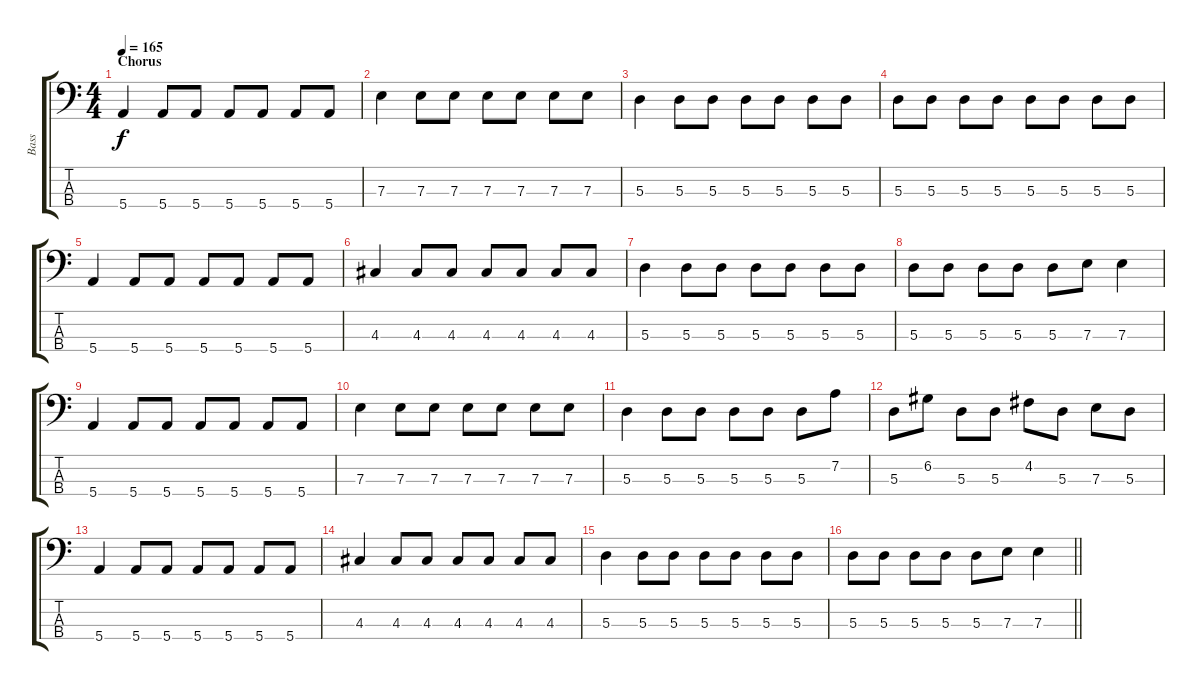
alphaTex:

\track ("Bass" "Bass") {instrument electricbasspick}
\staff {score tabs}
\tuning (G2 D2 A1 E1) {hide}
\ts (4 4)
\section ("" "Chorus")
\tempo 165
\clef f4
\ks c
5.4.4{dy f} 5.4.8 5.4.8 5.4.8 5.4.8 5.4.8 5.4.8 |
7.3.4 7.3.8 7.3.8 7.3.8 7.3.8 7.3.8 7.3.8 |
5.3.4 5.3.8 5.3.8 5.3.8 5.3.8 5.3.8 5.3.8 |
5.3.8 5.3.8 5.3.8 5.3.8 5.3.8 5.3.8 5.3.8 5.3.8 |
5.4.4 5.4.8 5.4.8 5.4.8 5.4.8 5.4.8 5.4.8 |
4.3.4 4.3.8 4.3.8 4.3.8 4.3.8 4.3.8 4.3.8 |
5.3.4 5.3.8 5.3.8 5.3.8 5.3.8 5.3.8 5.3.8 |
5.3.8 5.3.8 5.3.8 5.3.8 5.3.8 7.3.8 7.3.4 |
5.4.4 5.4.8 5.4.8 5.4.8 5.4.8 5.4.8 5.4.8 |
7.3.4 7.3.8 7.3.8 7.3.8 7.3.8 7.3.8 7.3.8 |
5.3.4 5.3.8 5.3.8 5.3.8 5.3.8 5.3.8 7.2.8 |
5.3.8 6.2.8 5.3.8 5.3.8 4.2.8 5.3.8 7.3.8 5.3.8 |
5.4.4 5.4.8 5.4.8 5.4.8 5.4.8 5.4.8 5.4.8 |
4.3.4 4.3.8 4.3.8 4.3.8 4.3.8 4.3.8 4.3.8 |
5.3.4 5.3.8 5.3.8 5.3.8 5.3.8 5.3.8 5.3.8 |
\barLineRight lightlight
5.3.8 5.3.8 5.3.8 5.3.8 5.3.8 7.3.8 7.3.4
